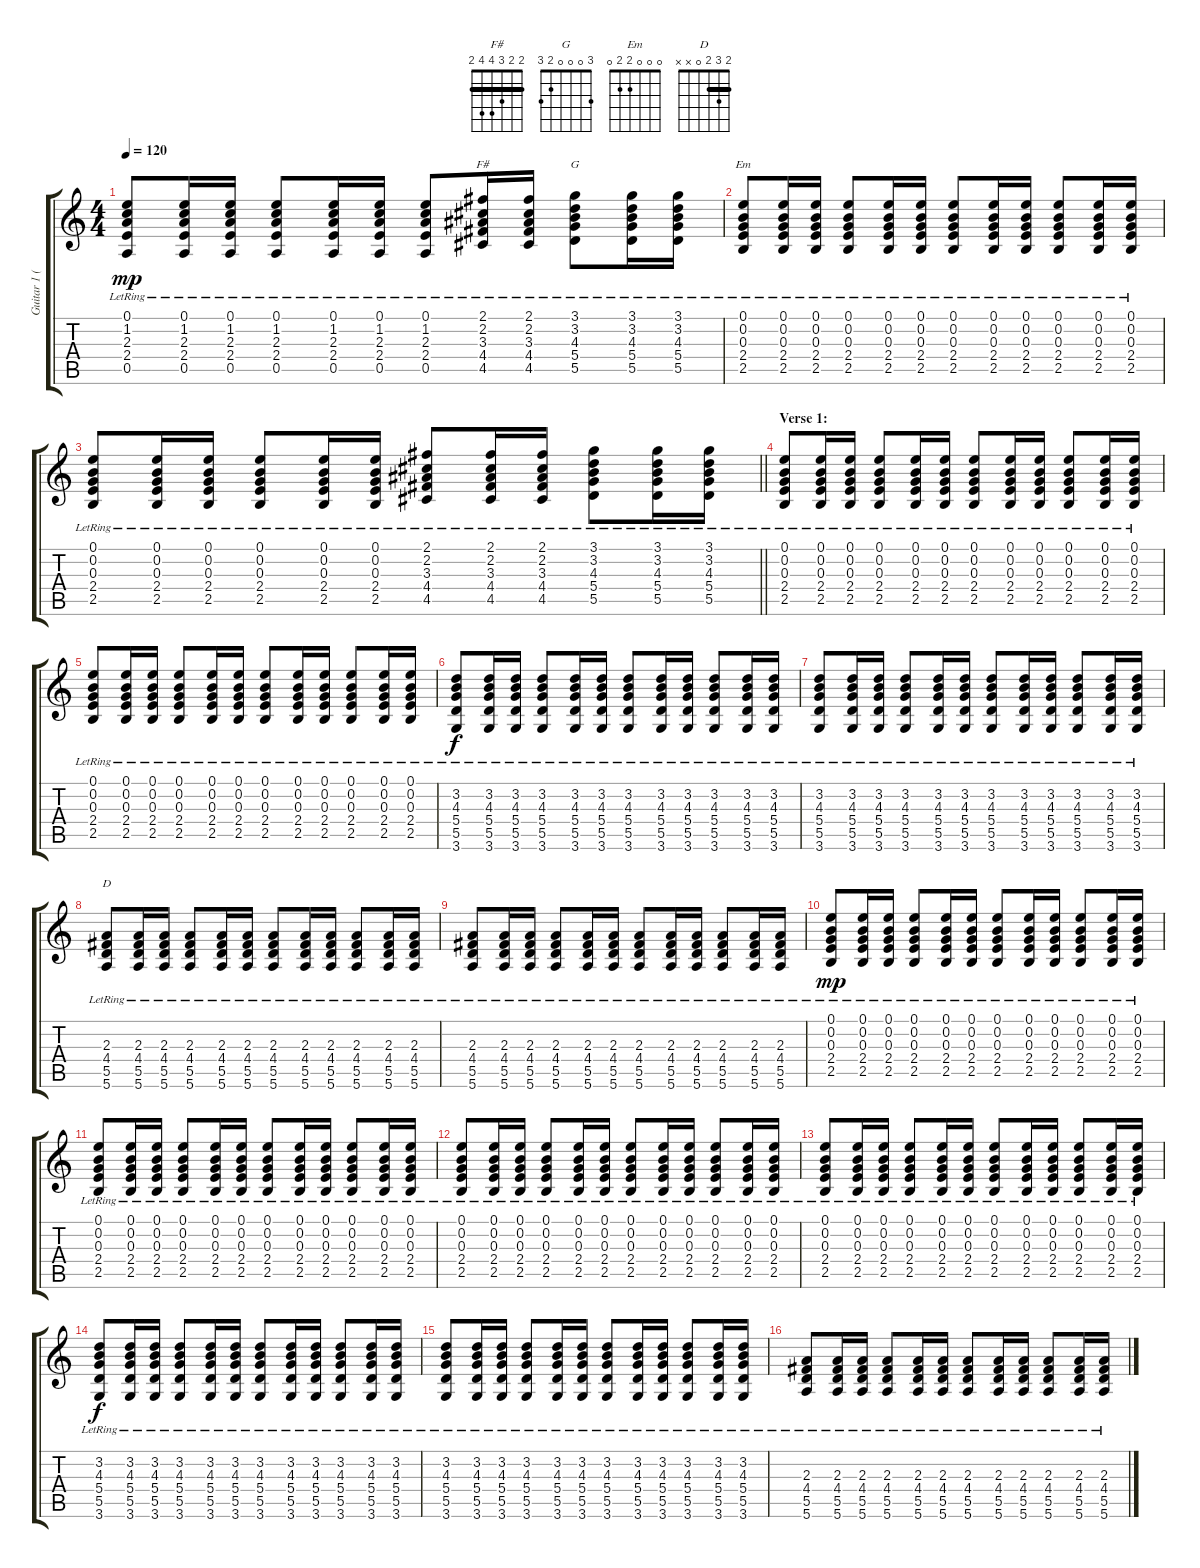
\track ("Guitar 1 (Rhythm)" "Guitar 1 (") {instrument acousticguitarsteel}
\staff {score tabs}
\tuning (E4 B3 G3 D3 A2 E2) {hide}
\chord ("F#" 2 2 3 4 4 2) {barre 2}
\chord ("G" 3 0 0 0 2 3)
\chord ("Em" 0 0 0 2 2 0)
\chord ("D" 2 3 2 0 x x) {barre 2}
\ts (4 4)
\tempo 120
\clef g2
\ks c
(0.1{lr} 1.2{lr} 2.3{lr} 2.4{lr} 0.5{lr}).8{dy mp} (0.1{lr} 1.2{lr} 2.3{lr} 2.4{lr} 0.5{lr}).16 (0.1{lr} 1.2{lr} 2.3{lr} 2.4{lr} 0.5{lr}).16 (0.1{lr} 1.2{lr} 2.3{lr} 2.4{lr} 0.5{lr}).8 (0.1{lr} 1.2{lr} 2.3{lr} 2.4{lr} 0.5{lr}).16 (0.1{lr} 1.2{lr} 2.3{lr} 2.4{lr} 0.5{lr}).16 (0.1{lr} 1.2{lr} 2.3{lr} 2.4{lr} 0.5{lr}).8 (2.1{lr} 2.2{lr} 3.3{lr} 4.4{lr} 4.5{lr}).16{ch "F#"} (2.1{lr} 2.2{lr} 3.3{lr} 4.4{lr} 4.5{lr}).16 (3.1{lr} 3.2{lr} 4.3{lr} 5.4{lr} 5.5{lr}).8{ch "G"} (3.1{lr} 3.2{lr} 4.3{lr} 5.4{lr} 5.5{lr}).16 (3.1{lr} 3.2{lr} 4.3{lr} 5.4{lr} 5.5{lr}).16 |
(0.1{lr} 0.2{lr} 0.3{lr} 2.4{lr} 2.5{lr}).8{ch "Em"} (0.1{lr} 0.2{lr} 0.3{lr} 2.4{lr} 2.5{lr}).16 (0.1{lr} 0.2{lr} 0.3{lr} 2.4{lr} 2.5{lr}).16 (0.1{lr} 0.2{lr} 0.3{lr} 2.4{lr} 2.5{lr}).8 (0.1{lr} 0.2{lr} 0.3{lr} 2.4{lr} 2.5{lr}).16 (0.1{lr} 0.2{lr} 0.3{lr} 2.4{lr} 2.5{lr}).16 (0.1{lr} 0.2{lr} 0.3{lr} 2.4{lr} 2.5{lr}).8 (0.1{lr} 0.2{lr} 0.3{lr} 2.4{lr} 2.5{lr}).16 (0.1{lr} 0.2{lr} 0.3{lr} 2.4{lr} 2.5{lr}).16 (0.1{lr} 0.2{lr} 0.3{lr} 2.4{lr} 2.5{lr}).8 (0.1{lr} 0.2{lr} 0.3{lr} 2.4{lr} 2.5{lr}).16 (0.1{lr} 0.2{lr} 0.3{lr} 2.4{lr} 2.5{lr}).16 |
\barLineRight lightlight
(0.1{lr} 0.2{lr} 0.3{lr} 2.4{lr} 2.5{lr}).8 (0.1{lr} 0.2{lr} 0.3{lr} 2.4{lr} 2.5{lr}).16 (0.1{lr} 0.2{lr} 0.3{lr} 2.4{lr} 2.5{lr}).16 (0.1{lr} 0.2{lr} 0.3{lr} 2.4{lr} 2.5{lr}).8 (0.1{lr} 0.2{lr} 0.3{lr} 2.4{lr} 2.5{lr}).16 (0.1{lr} 0.2{lr} 0.3{lr} 2.4{lr} 2.5{lr}).16 (2.1{lr} 2.2{lr} 3.3{lr} 4.4{lr} 4.5{lr}).8 (2.1{lr} 2.2{lr} 3.3{lr} 4.4{lr} 4.5{lr}).16 (2.1{lr} 2.2{lr} 3.3{lr} 4.4{lr} 4.5{lr}).16 (3.1{lr} 3.2{lr} 4.3{lr} 5.4{lr} 5.5{lr}).8 (3.1{lr} 3.2{lr} 4.3{lr} 5.4{lr} 5.5{lr}).16 (3.1{lr} 3.2{lr} 4.3{lr} 5.4{lr} 5.5{lr}).16 |
\section ("" "Verse 1:")
(0.1{lr} 0.2{lr} 0.3{lr} 2.4{lr} 2.5{lr}).8 (0.1{lr} 0.2{lr} 0.3{lr} 2.4{lr} 2.5{lr}).16 (0.1{lr} 0.2{lr} 0.3{lr} 2.4{lr} 2.5{lr}).16 (0.1{lr} 0.2{lr} 0.3{lr} 2.4{lr} 2.5{lr}).8 (0.1{lr} 0.2{lr} 0.3{lr} 2.4{lr} 2.5{lr}).16 (0.1{lr} 0.2{lr} 0.3{lr} 2.4{lr} 2.5{lr}).16 (0.1{lr} 0.2{lr} 0.3{lr} 2.4{lr} 2.5{lr}).8 (0.1{lr} 0.2{lr} 0.3{lr} 2.4{lr} 2.5{lr}).16 (0.1{lr} 0.2{lr} 0.3{lr} 2.4{lr} 2.5{lr}).16 (0.1{lr} 0.2{lr} 0.3{lr} 2.4{lr} 2.5{lr}).8 (0.1{lr} 0.2{lr} 0.3{lr} 2.4{lr} 2.5{lr}).16 (0.1{lr} 0.2{lr} 0.3{lr} 2.4{lr} 2.5{lr}).16 |
(0.1{lr} 0.2{lr} 0.3{lr} 2.4{lr} 2.5{lr}).8 (0.1{lr} 0.2{lr} 0.3{lr} 2.4{lr} 2.5{lr}).16 (0.1{lr} 0.2{lr} 0.3{lr} 2.4{lr} 2.5{lr}).16 (0.1{lr} 0.2{lr} 0.3{lr} 2.4{lr} 2.5{lr}).8 (0.1{lr} 0.2{lr} 0.3{lr} 2.4{lr} 2.5{lr}).16 (0.1{lr} 0.2{lr} 0.3{lr} 2.4{lr} 2.5{lr}).16 (0.1{lr} 0.2{lr} 0.3{lr} 2.4{lr} 2.5{lr}).8 (0.1{lr} 0.2{lr} 0.3{lr} 2.4{lr} 2.5{lr}).16 (0.1{lr} 0.2{lr} 0.3{lr} 2.4{lr} 2.5{lr}).16 (0.1{lr} 0.2{lr} 0.3{lr} 2.4{lr} 2.5{lr}).8 (0.1{lr} 0.2{lr} 0.3{lr} 2.4{lr} 2.5{lr}).16 (0.1{lr} 0.2{lr} 0.3{lr} 2.4{lr} 2.5{lr}).16 |
(3.2{lr} 4.3{lr} 5.4{lr} 5.5{lr} 3.6{lr}).8{dy f} (3.2{lr} 4.3{lr} 5.4{lr} 5.5{lr} 3.6{lr}).16 (3.2{lr} 4.3{lr} 5.4{lr} 5.5{lr} 3.6{lr}).16 (3.2{lr} 4.3{lr} 5.4{lr} 5.5{lr} 3.6{lr}).8 (3.2{lr} 4.3{lr} 5.4{lr} 5.5{lr} 3.6{lr}).16 (3.2{lr} 4.3{lr} 5.4{lr} 5.5{lr} 3.6{lr}).16 (3.2{lr} 4.3{lr} 5.4{lr} 5.5{lr} 3.6{lr}).8 (3.2{lr} 4.3{lr} 5.4{lr} 5.5{lr} 3.6{lr}).16 (3.2{lr} 4.3{lr} 5.4{lr} 5.5{lr} 3.6{lr}).16 (3.2{lr} 4.3{lr} 5.4{lr} 5.5{lr} 3.6{lr}).8 (3.2{lr} 4.3{lr} 5.4{lr} 5.5{lr} 3.6{lr}).16 (3.2{lr} 4.3{lr} 5.4{lr} 5.5{lr} 3.6{lr}).16 |
(3.2{lr} 4.3{lr} 5.4{lr} 5.5{lr} 3.6{lr}).8 (3.2{lr} 4.3{lr} 5.4{lr} 5.5{lr} 3.6{lr}).16 (3.2{lr} 4.3{lr} 5.4{lr} 5.5{lr} 3.6{lr}).16 (3.2{lr} 4.3{lr} 5.4{lr} 5.5{lr} 3.6{lr}).8 (3.2{lr} 4.3{lr} 5.4{lr} 5.5{lr} 3.6{lr}).16 (3.2{lr} 4.3{lr} 5.4{lr} 5.5{lr} 3.6{lr}).16 (3.2{lr} 4.3{lr} 5.4{lr} 5.5{lr} 3.6{lr}).8 (3.2{lr} 4.3{lr} 5.4{lr} 5.5{lr} 3.6{lr}).16 (3.2{lr} 4.3{lr} 5.4{lr} 5.5{lr} 3.6{lr}).16 (3.2{lr} 4.3{lr} 5.4{lr} 5.5{lr} 3.6{lr}).8 (3.2{lr} 4.3{lr} 5.4{lr} 5.5{lr} 3.6{lr}).16 (3.2{lr} 4.3{lr} 5.4{lr} 5.5{lr} 3.6{lr}).16 |
(2.3{lr} 4.4{lr} 5.5{lr} 5.6{lr}).8{ch "D"} (2.3{lr} 4.4{lr} 5.5{lr} 5.6{lr}).16 (2.3{lr} 4.4{lr} 5.5{lr} 5.6{lr}).16 (2.3{lr} 4.4{lr} 5.5{lr} 5.6{lr}).8 (2.3{lr} 4.4{lr} 5.5{lr} 5.6{lr}).16 (2.3{lr} 4.4{lr} 5.5{lr} 5.6{lr}).16 (2.3{lr} 4.4{lr} 5.5{lr} 5.6{lr}).8 (2.3{lr} 4.4{lr} 5.5{lr} 5.6{lr}).16 (2.3{lr} 4.4{lr} 5.5{lr} 5.6{lr}).16 (2.3{lr} 4.4{lr} 5.5{lr} 5.6{lr}).8 (2.3{lr} 4.4{lr} 5.5{lr} 5.6{lr}).16 (2.3{lr} 4.4{lr} 5.5{lr} 5.6{lr}).16 |
(2.3{lr} 4.4{lr} 5.5{lr} 5.6{lr}).8 (2.3{lr} 4.4{lr} 5.5{lr} 5.6{lr}).16 (2.3{lr} 4.4{lr} 5.5{lr} 5.6{lr}).16 (2.3{lr} 4.4{lr} 5.5{lr} 5.6{lr}).8 (2.3{lr} 4.4{lr} 5.5{lr} 5.6{lr}).16 (2.3{lr} 4.4{lr} 5.5{lr} 5.6{lr}).16 (2.3{lr} 4.4{lr} 5.5{lr} 5.6{lr}).8 (2.3{lr} 4.4{lr} 5.5{lr} 5.6{lr}).16 (2.3{lr} 4.4{lr} 5.5{lr} 5.6{lr}).16 (2.3{lr} 4.4{lr} 5.5{lr} 5.6{lr}).8 (2.3{lr} 4.4{lr} 5.5{lr} 5.6{lr}).16 (2.3{lr} 4.4{lr} 5.5{lr} 5.6{lr}).16 |
(0.1{lr} 0.2{lr} 0.3{lr} 2.4{lr} 2.5{lr}).8{dy mp} (0.1{lr} 0.2{lr} 0.3{lr} 2.4{lr} 2.5{lr}).16 (0.1{lr} 0.2{lr} 0.3{lr} 2.4{lr} 2.5{lr}).16 (0.1{lr} 0.2{lr} 0.3{lr} 2.4{lr} 2.5{lr}).8 (0.1{lr} 0.2{lr} 0.3{lr} 2.4{lr} 2.5{lr}).16 (0.1{lr} 0.2{lr} 0.3{lr} 2.4{lr} 2.5{lr}).16 (0.1{lr} 0.2{lr} 0.3{lr} 2.4{lr} 2.5{lr}).8 (0.1{lr} 0.2{lr} 0.3{lr} 2.4{lr} 2.5{lr}).16 (0.1{lr} 0.2{lr} 0.3{lr} 2.4{lr} 2.5{lr}).16 (0.1{lr} 0.2{lr} 0.3{lr} 2.4{lr} 2.5{lr}).8 (0.1{lr} 0.2{lr} 0.3{lr} 2.4{lr} 2.5{lr}).16 (0.1{lr} 0.2{lr} 0.3{lr} 2.4{lr} 2.5{lr}).16 |
(0.1{lr} 0.2{lr} 0.3{lr} 2.4{lr} 2.5{lr}).8 (0.1{lr} 0.2{lr} 0.3{lr} 2.4{lr} 2.5{lr}).16 (0.1{lr} 0.2{lr} 0.3{lr} 2.4{lr} 2.5{lr}).16 (0.1{lr} 0.2{lr} 0.3{lr} 2.4{lr} 2.5{lr}).8 (0.1{lr} 0.2{lr} 0.3{lr} 2.4{lr} 2.5{lr}).16 (0.1{lr} 0.2{lr} 0.3{lr} 2.4{lr} 2.5{lr}).16 (0.1{lr} 0.2{lr} 0.3{lr} 2.4{lr} 2.5{lr}).8 (0.1{lr} 0.2{lr} 0.3{lr} 2.4{lr} 2.5{lr}).16 (0.1{lr} 0.2{lr} 0.3{lr} 2.4{lr} 2.5{lr}).16 (0.1{lr} 0.2{lr} 0.3{lr} 2.4{lr} 2.5{lr}).8 (0.1{lr} 0.2{lr} 0.3{lr} 2.4{lr} 2.5{lr}).16 (0.1{lr} 0.2{lr} 0.3{lr} 2.4{lr} 2.5{lr}).16 |
(0.1{lr} 0.2{lr} 0.3{lr} 2.4{lr} 2.5{lr}).8 (0.1{lr} 0.2{lr} 0.3{lr} 2.4{lr} 2.5{lr}).16 (0.1{lr} 0.2{lr} 0.3{lr} 2.4{lr} 2.5{lr}).16 (0.1{lr} 0.2{lr} 0.3{lr} 2.4{lr} 2.5{lr}).8 (0.1{lr} 0.2{lr} 0.3{lr} 2.4{lr} 2.5{lr}).16 (0.1{lr} 0.2{lr} 0.3{lr} 2.4{lr} 2.5{lr}).16 (0.1{lr} 0.2{lr} 0.3{lr} 2.4{lr} 2.5{lr}).8 (0.1{lr} 0.2{lr} 0.3{lr} 2.4{lr} 2.5{lr}).16 (0.1{lr} 0.2{lr} 0.3{lr} 2.4{lr} 2.5{lr}).16 (0.1{lr} 0.2{lr} 0.3{lr} 2.4{lr} 2.5{lr}).8 (0.1{lr} 0.2{lr} 0.3{lr} 2.4{lr} 2.5{lr}).16 (0.1{lr} 0.2{lr} 0.3{lr} 2.4{lr} 2.5{lr}).16 |
(0.1{lr} 0.2{lr} 0.3{lr} 2.4{lr} 2.5{lr}).8 (0.1{lr} 0.2{lr} 0.3{lr} 2.4{lr} 2.5{lr}).16 (0.1{lr} 0.2{lr} 0.3{lr} 2.4{lr} 2.5{lr}).16 (0.1{lr} 0.2{lr} 0.3{lr} 2.4{lr} 2.5{lr}).8 (0.1{lr} 0.2{lr} 0.3{lr} 2.4{lr} 2.5{lr}).16 (0.1{lr} 0.2{lr} 0.3{lr} 2.4{lr} 2.5{lr}).16 (0.1{lr} 0.2{lr} 0.3{lr} 2.4{lr} 2.5{lr}).8 (0.1{lr} 0.2{lr} 0.3{lr} 2.4{lr} 2.5{lr}).16 (0.1{lr} 0.2{lr} 0.3{lr} 2.4{lr} 2.5{lr}).16 (0.1{lr} 0.2{lr} 0.3{lr} 2.4{lr} 2.5{lr}).8 (0.1{lr} 0.2{lr} 0.3{lr} 2.4{lr} 2.5{lr}).16 (0.1{lr} 0.2{lr} 0.3{lr} 2.4{lr} 2.5{lr}).16 |
(3.2{lr} 4.3{lr} 5.4{lr} 5.5{lr} 3.6{lr}).8{dy f} (3.2{lr} 4.3{lr} 5.4{lr} 5.5{lr} 3.6{lr}).16 (3.2{lr} 4.3{lr} 5.4{lr} 5.5{lr} 3.6{lr}).16 (3.2{lr} 4.3{lr} 5.4{lr} 5.5{lr} 3.6{lr}).8 (3.2{lr} 4.3{lr} 5.4{lr} 5.5{lr} 3.6{lr}).16 (3.2{lr} 4.3{lr} 5.4{lr} 5.5{lr} 3.6{lr}).16 (3.2{lr} 4.3{lr} 5.4{lr} 5.5{lr} 3.6{lr}).8 (3.2{lr} 4.3{lr} 5.4{lr} 5.5{lr} 3.6{lr}).16 (3.2{lr} 4.3{lr} 5.4{lr} 5.5{lr} 3.6{lr}).16 (3.2{lr} 4.3{lr} 5.4{lr} 5.5{lr} 3.6{lr}).8 (3.2{lr} 4.3{lr} 5.4{lr} 5.5{lr} 3.6{lr}).16 (3.2{lr} 4.3{lr} 5.4{lr} 5.5{lr} 3.6{lr}).16 |
(3.2{lr} 4.3{lr} 5.4{lr} 5.5{lr} 3.6{lr}).8 (3.2{lr} 4.3{lr} 5.4{lr} 5.5{lr} 3.6{lr}).16 (3.2{lr} 4.3{lr} 5.4{lr} 5.5{lr} 3.6{lr}).16 (3.2{lr} 4.3{lr} 5.4{lr} 5.5{lr} 3.6{lr}).8 (3.2{lr} 4.3{lr} 5.4{lr} 5.5{lr} 3.6{lr}).16 (3.2{lr} 4.3{lr} 5.4{lr} 5.5{lr} 3.6{lr}).16 (3.2{lr} 4.3{lr} 5.4{lr} 5.5{lr} 3.6{lr}).8 (3.2{lr} 4.3{lr} 5.4{lr} 5.5{lr} 3.6{lr}).16 (3.2{lr} 4.3{lr} 5.4{lr} 5.5{lr} 3.6{lr}).16 (3.2{lr} 4.3{lr} 5.4{lr} 5.5{lr} 3.6{lr}).8 (3.2{lr} 4.3{lr} 5.4{lr} 5.5{lr} 3.6{lr}).16 (3.2{lr} 4.3{lr} 5.4{lr} 5.5{lr} 3.6{lr}).16 |
(2.3{lr} 4.4{lr} 5.5{lr} 5.6{lr}).8 (2.3{lr} 4.4{lr} 5.5{lr} 5.6{lr}).16 (2.3{lr} 4.4{lr} 5.5{lr} 5.6{lr}).16 (2.3{lr} 4.4{lr} 5.5{lr} 5.6{lr}).8 (2.3{lr} 4.4{lr} 5.5{lr} 5.6{lr}).16 (2.3{lr} 4.4{lr} 5.5{lr} 5.6{lr}).16 (2.3{lr} 4.4{lr} 5.5{lr} 5.6{lr}).8 (2.3{lr} 4.4{lr} 5.5{lr} 5.6{lr}).16 (2.3{lr} 4.4{lr} 5.5{lr} 5.6{lr}).16 (2.3{lr} 4.4{lr} 5.5{lr} 5.6{lr}).8 (2.3{lr} 4.4{lr} 5.5{lr} 5.6{lr}).16 (2.3{lr} 4.4{lr} 5.5{lr} 5.6{lr}).16
